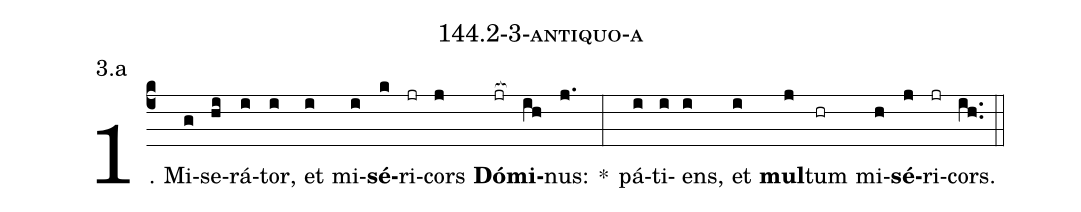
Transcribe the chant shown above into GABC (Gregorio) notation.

name: 144.2-3-antiquo-a;
annotation: 3.a;
%%
(c4)1. Mi(g)se(hi)rá(i)tor,(i) et(i) mi(i)<b>sé</b>(k)ri(jr)cors(j) <b>Dó</b>(jr[ocb:1{])<b>mi</b>(ih[ocb:0}])nus:(j.) *(:) pá(i)ti(i)ens,(i) et(i) <b>mul</b>(j)tum(hr) mi(h)<b>sé</b>(j)ri(jr)cors.(ih..) (::)
